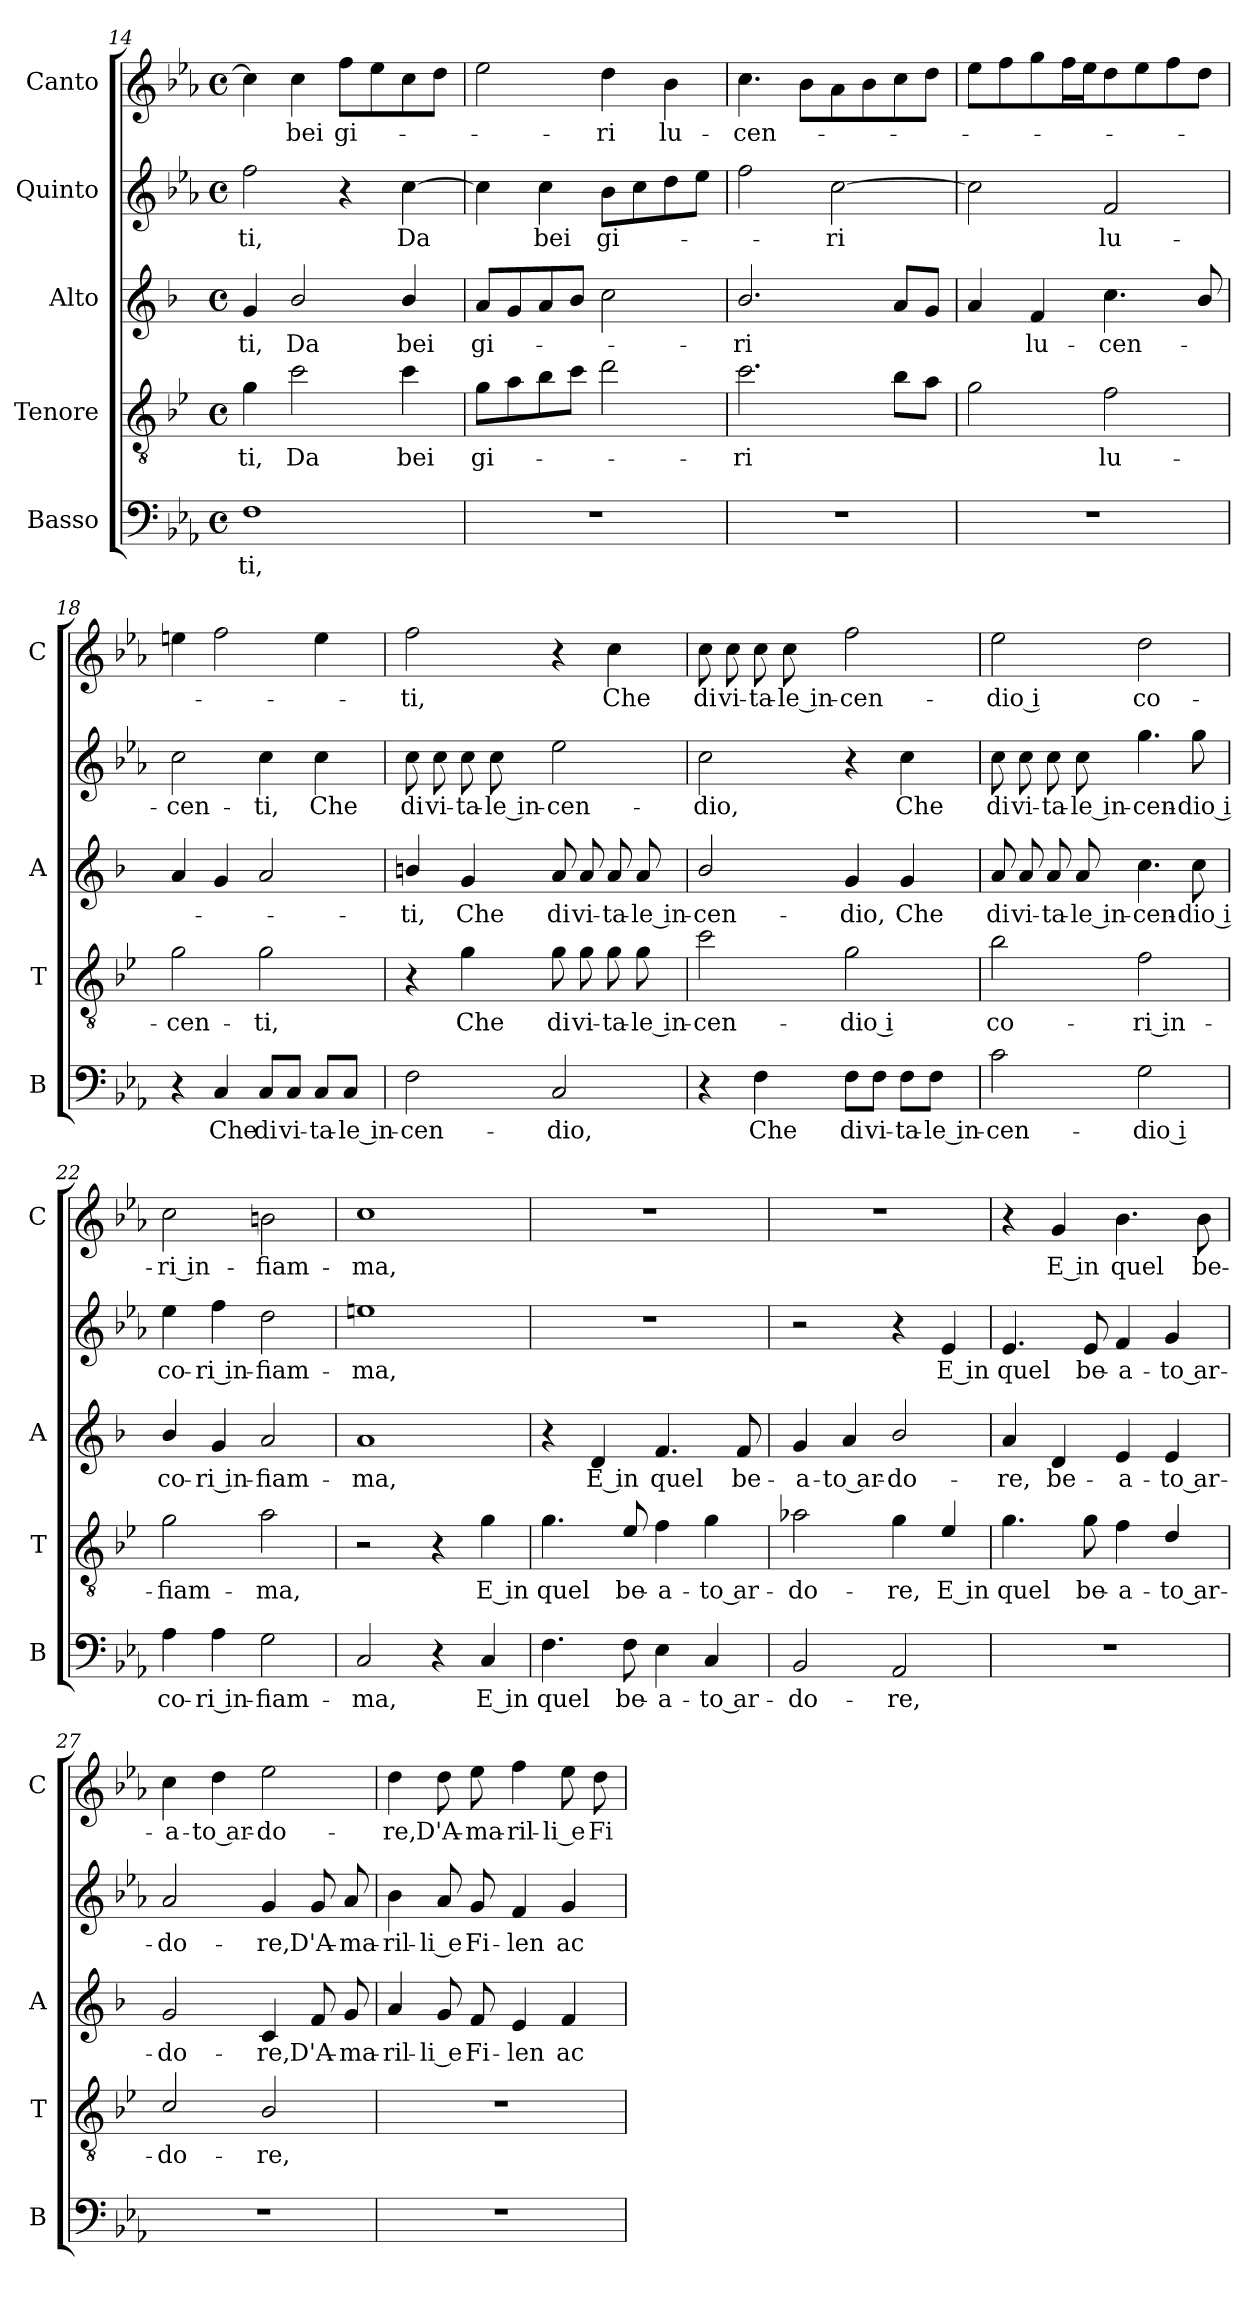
**kern	**text	**kern	**text	**kern	**text	**kern	**text	**kern	**text
*part5	*part5	*part4	*part4	*part3	*part3	*part2	*part2	*part1	*part1
*staff5	*staff5	*staff4	*staff4	*staff3	*staff3	*staff2	*staff2	*staff1	*staff1
*I"Basso	*	*I"Tenore	*	*I"Alto	*	*I"Quinto	*	*I"Canto	*
*I'B	*	*I'T	*	*I'A	*	*	*	*I'C	*
!!LO:PB:g=z
*clefF4	*	*clefGv2	*	*clefG2	*	*clefG2	*	*clefG2	*
*	*	*ITrd4c7	*	*ITrd1c2	*	*	*	*	*
*k[b-e-a-]	*	*k[b-e-a-]	*	*k[b-e-a-]	*	*k[b-e-a-]	*	*k[b-e-a-]	*
*E-:	*	*E-:	*	*E-:	*	*E-:	*	*E-:	*
*M4/4	*	*M4/4	*	*M4/4	*	*M4/4	*	*M4/4	*
*met(c)	*	*met(c)	*	*met(c)	*	*met(c)	*	*met(c)	*
=14	=14	=14	=14	=14	=14	=14	=14	=14	=14
!	!LO:LY:b	!	!LO:LY:b	!	!LO:LY:b	!	!LO:LY:b	!	!
1F	-ti,	4c\	-ti,	4f/	-ti,	2ff\	-ti,	4cc\]	.
!	!	!	!LO:LY:b	!	!LO:LY:b	!	!	!	!LO:LY:b
.	.	2f\	Da	2a-/	Da	.	.	4cc\	bei
!	!	!	!	!	!	!	!	!	!LO:LY:b
.	.	.	.	.	.	4r	.	8ff\L	gi-
.	.	.	.	.	.	.	.	8ee-\	.
!	!	!	!LO:LY:b	!	!LO:LY:b	!	!LO:LY:b	!	!
.	.	4f\	bei	4a-/	bei	[4cc\	Da	8cc\	.
.	.	.	.	.	.	.	.	8dd\J	.
=15	=15	=15	=15	=15	=15	=15	=15	=15	=15
!	!	!	!LO:LY:b	!	!LO:LY:b	!	!	!	!
1r	.	8c\L	gi-	8g/L	gi-	4cc\]	.	2ee-\	.
.	.	8d\	.	8f/	.	.	.	.	.
!	!	!	!	!	!	!	!LO:LY:b	!	!
.	.	8e-\	.	8g/	.	4cc\	bei	.	.
.	.	8f\J	.	8a-/J	.	.	.	.	.
!	!	!	!	!	!	!	!LO:LY:b	!	!LO:LY:b
.	.	2g\	.	2b-\	.	8b-\L	gi-	4dd\	-ri
.	.	.	.	.	.	8cc\	.	.	.
!	!	!	!	!	!	!	!	!	!LO:LY:b
.	.	.	.	.	.	8dd\	.	4b-\	lu-
.	.	.	.	.	.	8ee-\J	.	.	.
=16	=16	=16	=16	=16	=16	=16	=16	=16	=16
!	!	!	!LO:LY:b	!	!LO:LY:b	!	!	!	!LO:LY:b
1r	.	2.f\	-ri	2.a-/	-ri	2ff\	.	4.cc\	-cen-
.	.	.	.	.	.	.	.	8b-\L	.
!	!	!	!	!	!	!	!LO:LY:b	!	!
.	.	.	.	.	.	[2cc\	-ri	8a-\	.
.	.	.	.	.	.	.	.	8b-\	.
.	.	8e-\L	.	8g/L	.	.	.	8cc\	.
.	.	8d\J	.	8f/J	.	.	.	8dd\J	.
=17	=17	=17	=17	=17	=17	=17	=17	=17	=17
1r	.	2c\	.	4g/	.	2cc\]	.	8ee-\L	.
.	.	.	.	.	.	.	.	8ff\	.
!	!	!	!	!	!LO:LY:b	!	!	!	!
.	.	.	.	4e-/	lu-	.	.	8gg\	.
.	.	.	.	.	.	.	.	16ff\L	.
.	.	.	.	.	.	.	.	16ee-\J	.
!	!	!	!LO:LY:b	!	!LO:LY:b	!	!LO:LY:b	!	!
.	.	2B-\	lu-	4.b-\	-cen-	2f/	lu-	8dd\	.
.	.	.	.	.	.	.	.	8ee-\	.
.	.	.	.	.	.	.	.	8ff\	.
.	.	.	.	8a-/	.	.	.	8dd\J	.
=18	=18	=18	=18	=18	=18	=18	=18	=18	=18
!	!	!	!LO:LY:b	!	!	!	!LO:LY:b	!	!
4r	.	2c\	-cen-	4g/	.	2cc\	-cen-	4een\	.
!	!LO:LY:b	!	!	!	!	!	!	!	!
4C/	Che	.	.	4f/	.	.	.	2ff\	.
!	!LO:LY:b	!	!LO:LY:b	!	!	!	!LO:LY:b	!	!
8C/L	di	2c\	-ti,	2g/	.	4cc\	-ti,	.	.
!	!LO:LY:b	!	!	!	!	!	!	!	!
8C/J	vi-	.	.	.	.	.	.	.	.
!	!LO:LY:b	!	!	!	!	!	!LO:LY:b	!	!
8C/L	-ta-	.	.	.	.	4cc\	Che	4ee\	.
!	!LO:LY:b	!	!	!	!	!	!	!	!
8C/J	-le in-	.	.	.	.	.	.	.	.
!!LO:LB:g=z
=19	=19	=19	=19	=19	=19	=19	=19	=19	=19
!	!LO:LY:b	!	!	!	!LO:LY:b	!	!LO:LY:b	!	!LO:LY:b
2F\	-cen-	4r	.	4an/	-ti,	8cc\	di	2ff\	-ti,
!	!	!	!	!	!	!	!LO:LY:b	!	!
.	.	.	.	.	.	8cc\	vi-	.	.
!	!	!	!LO:LY:b	!	!LO:LY:b	!	!LO:LY:b	!	!
.	.	4c\	Che	4f/	Che	8cc\	-ta-	.	.
!	!	!	!	!	!	!	!LO:LY:b	!	!
.	.	.	.	.	.	8cc\	-le in-	.	.
!	!LO:LY:b	!	!LO:LY:b	!	!LO:LY:b	!	!LO:LY:b	!	!
2C/	-dio,	8c\	di	8g/	di	2ee-\	-cen-	4r	.
!	!	!	!LO:LY:b	!	!LO:LY:b	!	!	!	!
.	.	8c\	vi-	8g/	vi-	.	.	.	.
!	!	!	!LO:LY:b	!	!LO:LY:b	!	!	!	!LO:LY:b
.	.	8c\	-ta-	8g/	-ta-	.	.	4cc\	Che
!	!	!	!LO:LY:b	!	!LO:LY:b	!	!	!	!
.	.	8c\	-le in-	8g/	-le in-	.	.	.	.
=20	=20	=20	=20	=20	=20	=20	=20	=20	=20
!	!	!	!LO:LY:b	!	!LO:LY:b	!	!LO:LY:b	!	!LO:LY:b
4r	.	2f\	-cen-	2a-/	-cen-	2cc\	-dio,	8cc\	di
!	!	!	!	!	!	!	!	!	!LO:LY:b
.	.	.	.	.	.	.	.	8cc\	vi-
!	!LO:LY:b	!	!	!	!	!	!	!	!LO:LY:b
4F\	Che	.	.	.	.	.	.	8cc\	-ta-
!	!	!	!	!	!	!	!	!	!LO:LY:b
.	.	.	.	.	.	.	.	8cc\	-le in-
!	!LO:LY:b	!	!LO:LY:b	!	!LO:LY:b	!	!	!	!LO:LY:b
8F\L	di	2c\	-dio i	4f/	-dio,	4r	.	2ff\	-cen-
!	!LO:LY:b	!	!	!	!	!	!	!	!
8F\J	vi-	.	.	.	.	.	.	.	.
!	!LO:LY:b	!	!	!	!LO:LY:b	!	!LO:LY:b	!	!
8F\L	-ta-	.	.	4f/	Che	4cc\	Che	.	.
!	!LO:LY:b	!	!	!	!	!	!	!	!
8F\J	-le in-	.	.	.	.	.	.	.	.
=21	=21	=21	=21	=21	=21	=21	=21	=21	=21
!	!LO:LY:b	!	!LO:LY:b	!	!LO:LY:b	!	!LO:LY:b	!	!LO:LY:b
2c\	-cen-	2e-\	co-	8g/	di	8cc\	di	2ee-\	-dio i
!	!	!	!	!	!LO:LY:b	!	!LO:LY:b	!	!
.	.	.	.	8g/	vi-	8cc\	vi-	.	.
!	!	!	!	!	!LO:LY:b	!	!LO:LY:b	!	!
.	.	.	.	8g/	-ta-	8cc\	-ta-	.	.
!	!	!	!	!	!LO:LY:b	!	!LO:LY:b	!	!
.	.	.	.	8g/	-le in-	8cc\	-le in-	.	.
!	!LO:LY:b	!	!LO:LY:b	!	!LO:LY:b	!	!LO:LY:b	!	!LO:LY:b
2G\	-dio i	2B-\	-ri in-	4.b-\	-cen-	4.gg\	-cen-	2dd\	co-
!	!	!	!	!	!LO:LY:b	!	!LO:LY:b	!	!
.	.	.	.	8b-\	-dio i	8gg\	-dio i	.	.
=22	=22	=22	=22	=22	=22	=22	=22	=22	=22
!	!LO:LY:b	!	!LO:LY:b	!	!LO:LY:b	!	!LO:LY:b	!	!LO:LY:b
4A-\	co-	2c\	-fiam-	4a-/	co-	4ee-\	co-	2cc\	-ri in-
!	!LO:LY:b	!	!	!	!LO:LY:b	!	!LO:LY:b	!	!
4A-\	-ri in-	.	.	4f/	-ri in-	4ff\	-ri in-	.	.
!	!LO:LY:b	!	!LO:LY:b	!	!LO:LY:b	!	!LO:LY:b	!	!LO:LY:b
2G\	-fiam-	2d\	-ma,	2g/	-fiam-	2dd\	-fiam-	2bn\	-fiam-
=23	=23	=23	=23	=23	=23	=23	=23	=23	=23
!	!LO:LY:b	!	!	!	!LO:LY:b	!	!LO:LY:b	!	!LO:LY:b
2C/	-ma,	2r	.	1g	-ma,	1een	-ma,	1cc	-ma,
4r	.	4r	.	.	.	.	.	.	.
!	!LO:LY:b	!	!LO:LY:b	!	!	!	!	!	!
4C/	E in	4c\	E in	.	.	.	.	.	.
!!LO:LB:g=z
=24	=24	=24	=24	=24	=24	=24	=24	=24	=24
!	!LO:LY:b	!	!LO:LY:b	!	!	!	!	!	!
4.F\	quel	4.c\	quel	4r	.	1r	.	1r	.
!	!	!	!	!	!LO:LY:b	!	!	!	!
.	.	.	.	4c/	E in	.	.	.	.
!	!LO:LY:b	!	!LO:LY:b	!	!	!	!	!	!
8F\	be-	8A-/	be-	.	.	.	.	.	.
!	!LO:LY:b	!	!LO:LY:b	!	!LO:LY:b	!	!	!	!
4E-\	-a-	4B-\	-a-	4.e-/	quel	.	.	.	.
!	!LO:LY:b	!	!LO:LY:b	!	!	!	!	!	!
4C/	-to ar-	4c\	-to ar-	.	.	.	.	.	.
!	!	!	!	!	!LO:LY:b	!	!	!	!
.	.	.	.	8e-/	be-	.	.	.	.
=25	=25	=25	=25	=25	=25	=25	=25	=25	=25
!	!LO:LY:b	!	!LO:LY:b	!	!LO:LY:b	!	!	!	!
2BB-/	-do-	2d-X\	-do-	4f/	-a-	2r	.	1r	.
!	!	!	!	!	!LO:LY:b	!	!	!	!
.	.	.	.	4g/	-to ar-	.	.	.	.
!	!LO:LY:b	!	!LO:LY:b	!	!LO:LY:b	!	!	!	!
2AA-/	-re,	4c\	-re,	2a-/	-do-	4r	.	.	.
!	!	!	!LO:LY:b	!	!	!	!LO:LY:b	!	!
.	.	4A-/	E in	.	.	4e-/	E in	.	.
=26	=26	=26	=26	=26	=26	=26	=26	=26	=26
!	!	!	!LO:LY:b	!	!LO:LY:b	!	!LO:LY:b	!	!
1r	.	4.c\	quel	4g/	-re,	4.e-/	quel	4r	.
!	!	!	!	!	!LO:LY:b	!	!	!	!LO:LY:b
.	.	.	.	4c/	be-	.	.	4g/	E in
!	!	!	!LO:LY:b	!	!	!	!LO:LY:b	!	!
.	.	8c\	be-	.	.	8e-/	be-	.	.
!	!	!	!LO:LY:b	!	!LO:LY:b	!	!LO:LY:b	!	!LO:LY:b
.	.	4B-\	-a-	4d/	-a-	4f/	-a-	4.b-\	quel
!	!	!	!LO:LY:b	!	!LO:LY:b	!	!LO:LY:b	!	!
.	.	4G/	-to ar-	4d/	-to ar-	4g/	-to ar-	.	.
!	!	!	!	!	!	!	!	!	!LO:LY:b
.	.	.	.	.	.	.	.	8b-\	be-
=27	=27	=27	=27	=27	=27	=27	=27	=27	=27
!	!	!	!LO:LY:b	!	!LO:LY:b	!	!LO:LY:b	!	!LO:LY:b
1r	.	2F/	-do-	2f/	-do-	2a-/	-do-	4cc\	-a-
!	!	!	!	!	!	!	!	!	!LO:LY:b
.	.	.	.	.	.	.	.	4dd\	-to ar-
!	!	!	!LO:LY:b	!	!LO:LY:b	!	!LO:LY:b	!	!LO:LY:b
.	.	2E-/	-re,	4B-/	-re,	4g/	-re,	2ee-\	-do-
!	!	!	!	!	!LO:LY:b	!	!LO:LY:b	!	!
.	.	.	.	8e-/	D'A-	8g/	D'A-	.	.
!	!	!	!	!	!LO:LY:b	!	!LO:LY:b	!	!
.	.	.	.	8f/	-ma-	8a-/	-ma-	.	.
=28	=28	=28	=28	=28	=28	=28	=28	=28	=28
!	!	!	!	!	!LO:LY:b	!	!LO:LY:b	!	!LO:LY:b
1r	.	1r	.	4g/	-ril-	4b-\	-ril-	4dd\	-re,
!	!	!	!	!	!LO:LY:b	!	!LO:LY:b	!	!LO:LY:b
.	.	.	.	8f/	-li e	8a-/	-li e	8dd\	D'A-
!	!	!	!	!	!LO:LY:b	!	!LO:LY:b	!	!LO:LY:b
.	.	.	.	8e-/	Fi-	8g/	Fi-	8ee-\	-ma-
!	!	!	!	!	!LO:LY:b	!	!LO:LY:b	!	!LO:LY:b
.	.	.	.	4d/	-len	4f/	-len	4ff\	-ril-
!	!	!	!	!	!LO:LY:b	!	!LO:LY:b	!	!LO:LY:b
.	.	.	.	4e-/	ac-	4g/	ac-	8ee-\	-li e
!	!	!	!	!	!	!	!	!	!LO:LY:b
.	.	.	.	.	.	.	.	8dd\	Fi-
=	=	=	=	=	=	=	=	=	=
*-	*-	*-	*-	*-	*-	*-	*-	*-	*-
